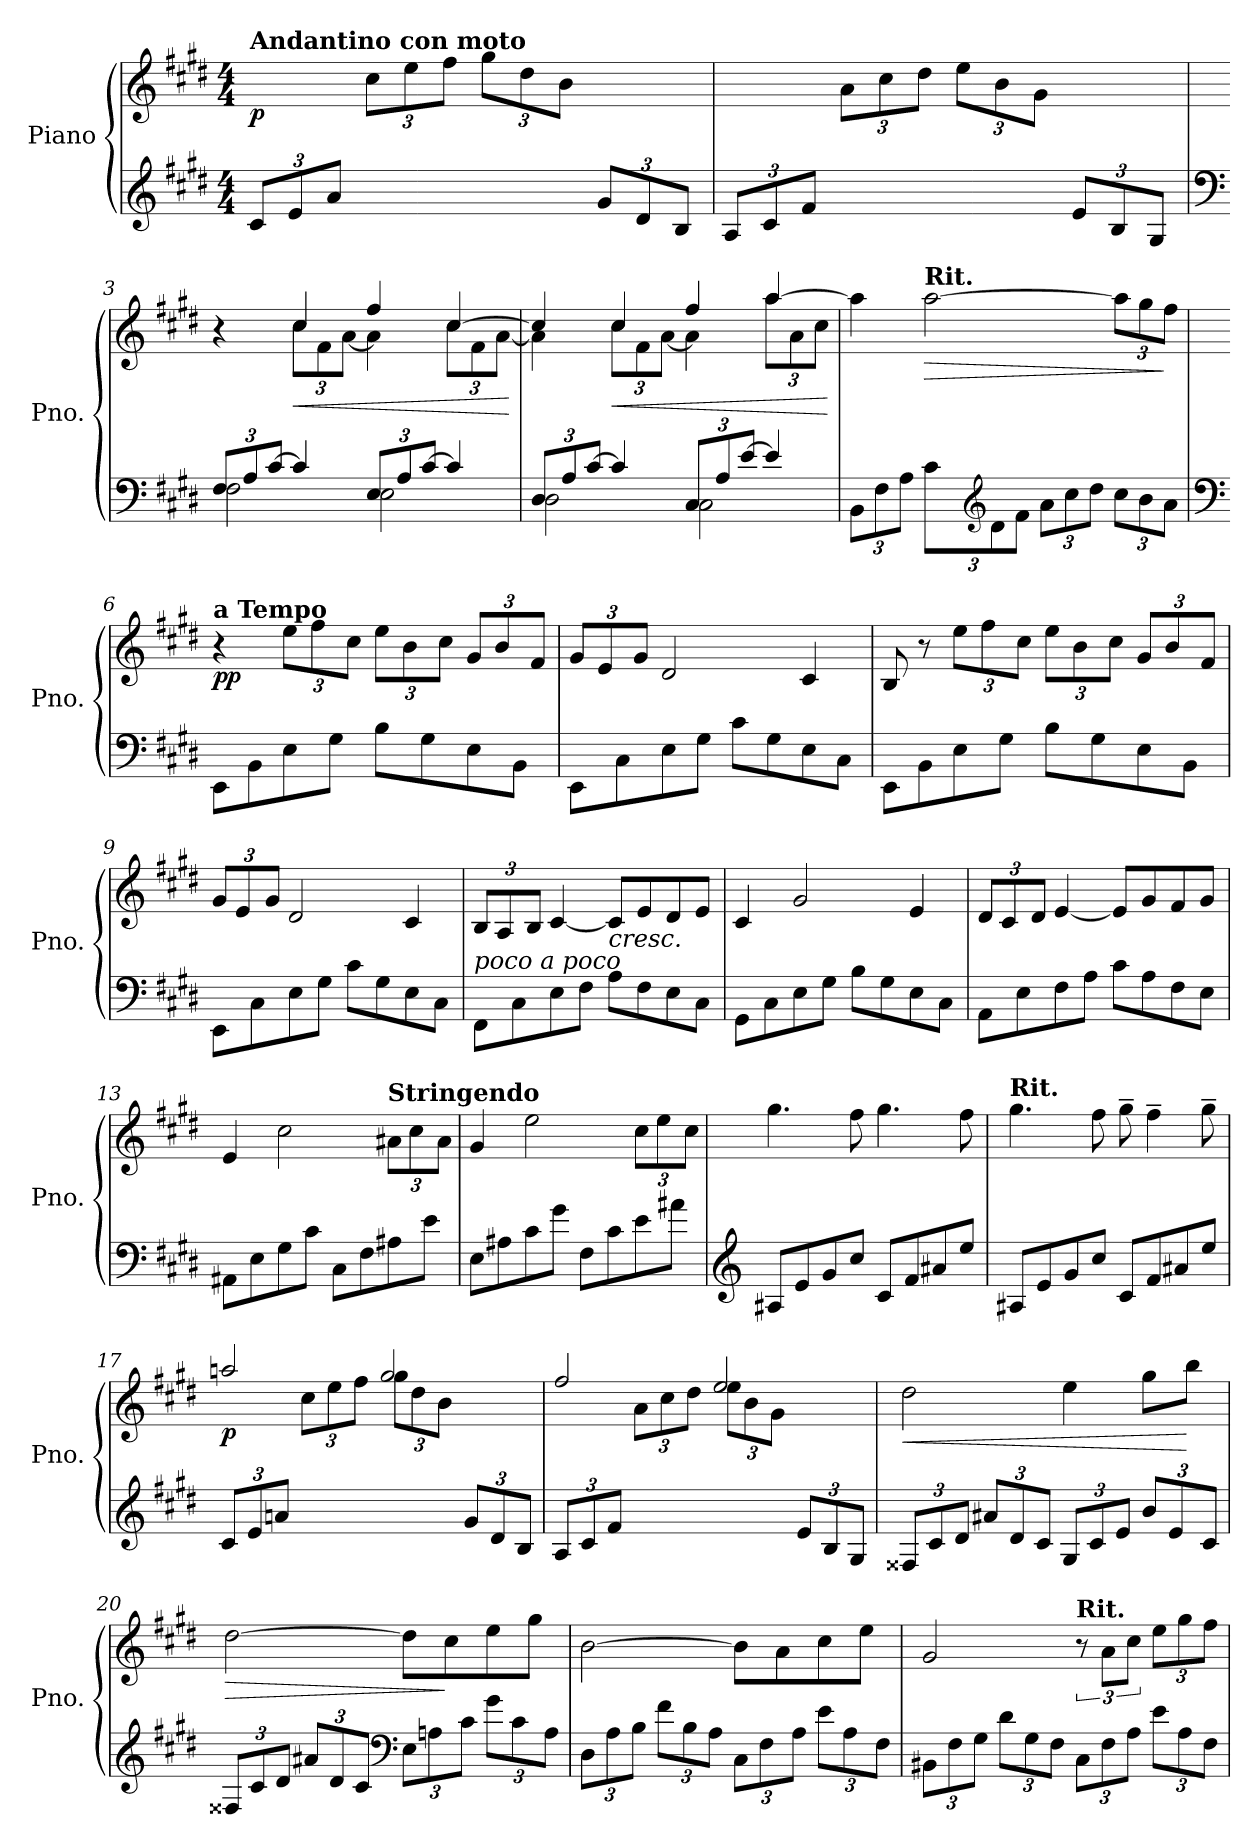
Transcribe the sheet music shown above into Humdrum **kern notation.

**kern	**kern	**dynam
*part1	*part1	*part1
*staff2	*staff1	*staff1/2
*I"Piano	*	*
*I'Pno.	*	*
*clefG2	*clefG2	*
*k[f#c#g#d#]	*k[f#c#g#d#]	*
*M4/4	*M4/4	*
*Xbrackettup	*	*
=1	=1	=1
!	!LO:TX:a:B:t=Andantino con moto	!
!	!	!LO:DY:b
12c#/L	4ryy	p
12e/	.	.
12a/J	.	.
*	*Xbrackettup	*
4ryy	12cc#\L	.
.	12ee\	.
.	12ff#\J	.
4ryy	12gg#\L	.
.	12dd#\	.
.	12b\J	.
12g#/L	4ryy	.
12d#/	.	.
12B/J	.	.
=2	=2	=2
12A/L	4ryy	.
12c#/	.	.
12f#/J	.	.
4ryy	12a\L	.
.	12cc#\	.
.	12dd#\J	.
4ryy	12ee\L	.
.	12b\	.
.	12g#\J	.
12e/L	4ryy	.
12B/	.	.
12G#/J	.	.
=3	=3	=3
*clefF4	*	*
*^	*^	*
12F#/L	2F#\	4r	4ryy	.
12A/	.	.	.	.
[12c#/J	.	.	.	.
!	!	!	!	!LO:HP:b
4c#/]	.	4cc#/	12cc#\L	<
.	.	.	12f#\	.
.	.	.	[12a\J	.
12E/L	2E\	4ff#/	4a\]	.
12A/	.	.	.	.
[12c#/J	.	.	.	.
4c#/]	.	[4cc#/	12cc#\L	.
.	.	.	12f#\	.
.	.	.	[12a\J	.
*v	*v	*	*	*
*	*v	*v	*
.	.	[
!!LO:LB:g=z
=4	=4	=4
*^	*^	*
12D#/L	2D#\	4cc#/]	4a\]	.
12A/	.	.	.	.
[12c#/J	.	.	.	.
!	!	!	!	!LO:HP:b
4c#/]	.	4cc#/	12cc#\L	<
.	.	.	12f#\	.
.	.	.	[12a\J	.
12C#/L	2C#\	4ff#/	4a\]	.
12A/	.	.	.	.
[12e/J	.	.	.	.
4e/]	.	[4aa/	12aa\L	.
.	.	.	12a\	.
.	.	.	12cc#\J	.
*v	*v	*	*	*
*	*v	*v	*
.	.	[
=5	=5	=5
12BB\L	4aa\]	.
12F#\	.	.
12A\J	.	.
!	!LO:TX:a:B:t=Rit.	!
!	!	!LO:HP:b
12c#\L	[2aa\	>
*clefG2	*	*
12d#\	.	.
12f#\J	.	.
12a\L	.	.
12cc#\	.	.
12dd#\J	.	.
12cc#\L	12aa\L]	.
12b\	12gg#\	.
12a\J	12ff#\J	]
=6	=6	=6
*clefF4	*	*
!	!LO:TX:a:B:t=a Tempo	!
!	!	!LO:DY:b
8EE\L	4r	pp
8BB\	.	.
8E\	12ee\L	.
.	12ff#\	.
8G#\J	.	.
.	12cc#\J	.
8B\L	12ee\L	.
.	12b\	.
8G#\	.	.
.	12cc#\J	.
8E\	12g#/L	.
.	12b/	.
8BB\J	.	.
.	12f#/J	.
=7	=7	=7
8EE\L	12g#/L	.
.	12e/	.
8C#\	.	.
.	12g#/J	.
8E\	2d#/	.
8G#\J	.	.
8c#\L	.	.
8G#\	.	.
8E\	4c#/	.
8C#\J	.	.
!!LO:LB:g=z
=8	=8	=8
8EE\L	8B/	.
8BB\	8r	.
8E\	12ee\L	.
.	12ff#\	.
8G#\J	.	.
.	12cc#\J	.
8B\L	12ee\L	.
.	12b\	.
8G#\	.	.
.	12cc#\J	.
8E\	12g#/L	.
.	12b/	.
8BB\J	.	.
.	12f#/J	.
=9	=9	=9
8EE\L	12g#/L	.
.	12e/	.
8C#\	.	.
.	12g#/J	.
8E\	2d#/	.
8G#\J	.	.
8c#\L	.	.
8G#\	.	.
8E\	4c#/	.
8C#\J	.	.
=10	=10	=10
!LO:TX:a:i:t=poco a poco	!	!
8FF#\L	12B/L	.
.	12A/	.
8C#\	.	.
.	12B/J	.
8E\	[4c#/	.
8F#\J	.	.
!	!LO:TX:b:i:t=cresc.	!
8A\L	8c#/L]	.
8F#\	8e/	.
8E\	8d#/	.
8C#\J	8e/J	.
=11	=11	=11
8GG#\L	4c#/	.
8C#\	.	.
8E\	2g#/	.
8G#\J	.	.
8B\L	.	.
8G#\	.	.
8E\	4e/	.
8C#\J	.	.
!!LO:LB:g=z
=12	=12	=12
8AA\L	12d#/L	.
.	12c#/	.
8E\	.	.
.	12d#/J	.
8F#\	[4e/	.
8A\J	.	.
8c#\L	8e/L]	.
8A\	8g#/	.
8F#\	8f#/	.
8E\J	8g#/J	.
=13	=13	=13
8AA#X\L	4e/	.
8E\	.	.
8G#\	2cc#\	.
8c#\J	.	.
8C#\L	.	.
8F#\	.	.
!	!LO:TX:a:B:t=Stringendo	!
8A#X\	12a#X\L	.
.	12cc#\	.
8e\J	.	.
.	12a#\J	.
=14	=14	=14
8E\L	4g#/	.
8A#X\	.	.
8c#\	2ee\	.
8g#\J	.	.
8F#\L	.	.
8c#\	.	.
8e\	12cc#\L	.
.	12ee\	.
8a#X\J	.	.
.	12cc#\J	.
=15	=15	=15
*clefG2	*	*
8A#X/L	4.gg#\	.
8e/	.	.
8g#/	.	.
8cc#/J	8ff#\	.
8c#/L	4.gg#\	.
8f#/	.	.
8a#X/	.	.
8ee/J	8ff#\	.
=16	=16	=16
!	!LO:TX:a:B:t=Rit.	!
8A#X/L	4.gg#\	.
8e/	.	.
8g#/	.	.
8cc#/J	8ff#\	.
8c#/L	8gg#~\	.
8f#/	4ff#~\	.
8a#X/	.	.
8ee/J	8gg#~\	.
!!LO:PB:g=z
=17	=17	=17
*^	*^	*
!	!	!	!	!LO:DY:b
12c#/L	2.ryy	2aan/	4ryy	p
12e/	.	.	.	.
12an/J	.	.	.	.
4ryy	.	.	12cc#\L	.
.	.	.	12ee\	.
.	.	.	12ff#\J	.
4ryy	.	2gg#/	12gg#\L	.
.	.	.	12dd#\	.
.	.	.	12b\J	.
12g#/L	4ryy	.	4ryy	.
12d#/	.	.	.	.
12B/J	.	.	.	.
=18	=18	=18	=18	=18
12A/L	2.ryy	2ff#/	4ryy	.
12c#/	.	.	.	.
12f#/J	.	.	.	.
4ryy	.	.	12a\L	.
.	.	.	12cc#\	.
.	.	.	12dd#\J	.
4ryy	.	2ee/	12ee\L	.
.	.	.	12b\	.
.	.	.	12g#\J	.
12e/L	4ryy	.	4ryy	.
12B/	.	.	.	.
12G#/J	.	.	.	.
*v	*v	*	*	*
*	*v	*v	*
=19	=19	=19
!	!	!LO:HP:b
12F##X/L	2dd#\	<
12c#/	.	.
12d#/J	.	.
12a#X/L	.	.
12d#/	.	.
12c#/J	.	.
12G#/L	4ee\	.
12c#/	.	.
12e/J	.	.
12b/L	8gg#\L	.
12e/	.	.
.	8bb\J	[
12c#/J	.	.
=20	=20	=20
!	!	!LO:HP:b
12F##X/L	[2dd#\	>
12c#/	.	.
12d#/J	.	.
12a#X/L	.	.
12d#/	.	.
12c#/J	.	.
*clefF4	*	*
12E\L	8dd#\L]	.
12An\	.	.
.	8cc#\	]
12c#\J	.	.
12g#\L	8ee\	.
12c#\	.	.
.	8gg#\J	.
12A\J	.	.
!!LO:LB:g=z
=21	=21	=21
12D#\L	[2b\	.
12A\	.	.
12B\J	.	.
12f#\L	.	.
12B\	.	.
12A\J	.	.
12C#\L	8b\L]	.
12F#\	.	.
.	8a\	.
12A\J	.	.
12e\L	8cc#\	.
12A\	.	.
.	8ee\J	.
12F#\J	.	.
=22	=22	=22
12BB#X\L	2g#/	.
12F#\	.	.
12G#\J	.	.
12d#\L	.	.
12G#\	.	.
12F#\J	.	.
*	*brackettup	*
!	!LO:TX:a:B:t=Rit.	!
12C#\L	12r	.
12F#\	12a\L	.
12A\J	12cc#\J	.
*	*Xbrackettup	*
12e\L	12ee\L	.
12A\	12gg#\	.
12F#\J	12ff#\J	.
=	=	=
*-	*-	*-
